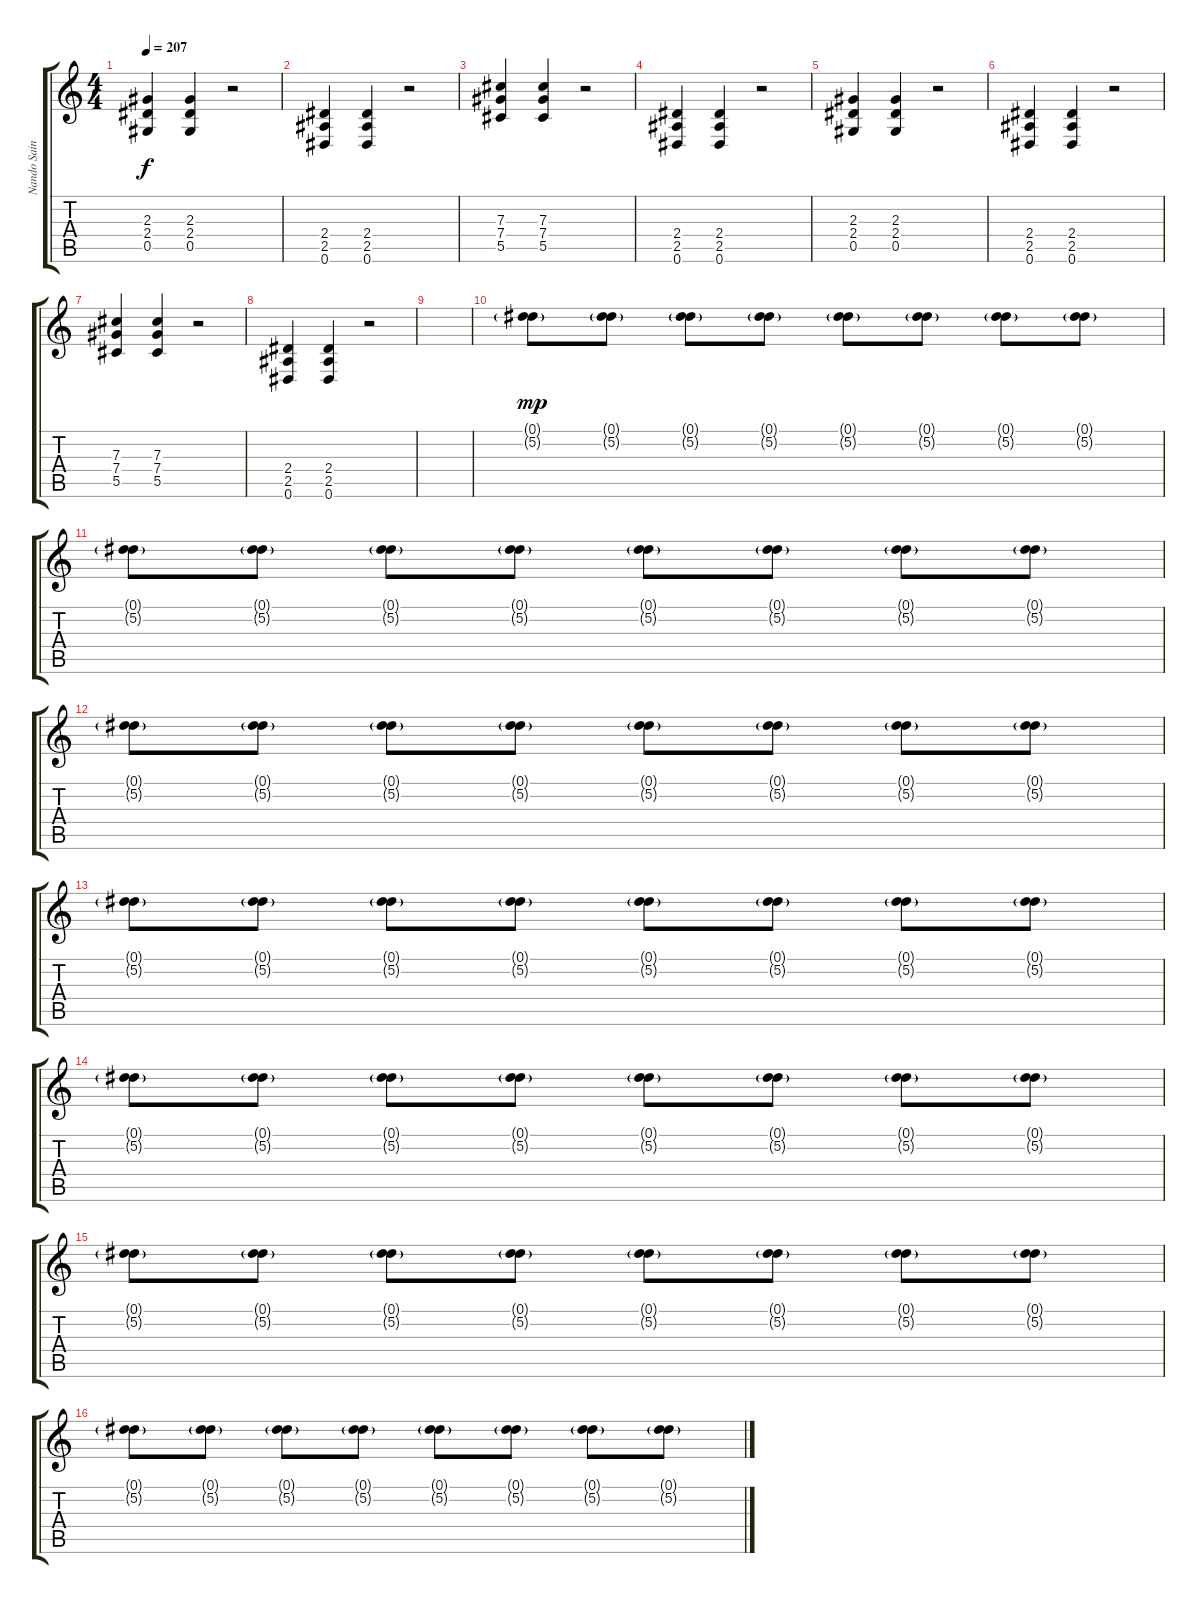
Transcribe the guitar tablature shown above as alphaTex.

\track ("Nando Sainz (Rellenos)" "Nando Sain") {instrument overdrivenguitar}
\staff {score tabs}
\tuning (Eb4 Bb3 Gb3 Db3 Ab2 Eb2) {hide}
\ts (4 4)
\tempo 207
\clef g2
\ks c
(2.3 2.4 0.5).4{dy f} (2.3 2.4 0.5).4 r.2 |
(2.4 2.5 0.6).4 (2.4 2.5 0.6).4 r.2 |
(7.3 7.4 5.5).4 (7.3 7.4 5.5).4 r.2 |
(2.4 2.5 0.6).4 (2.4 2.5 0.6).4 r.2 |
(2.3 2.4 0.5).4 (2.3 2.4 0.5).4 r.2 |
(2.4 2.5 0.6).4 (2.4 2.5 0.6).4 r.2 |
(7.3 7.4 5.5).4 (7.3 7.4 5.5).4 r.2 |
(2.4 2.5 0.6).4 (2.4 2.5 0.6).4 r.2 |
|
(0.1{g} 5.2{g}).8{dy mp} (0.1{g} 5.2{g}).8 (0.1{g} 5.2{g}).8 (0.1{g} 5.2{g}).8 (0.1{g} 5.2{g}).8 (0.1{g} 5.2{g}).8 (0.1{g} 5.2{g}).8 (0.1{g} 5.2{g}).8 |
(0.1{g} 5.2{g}).8 (0.1{g} 5.2{g}).8 (0.1{g} 5.2{g}).8 (0.1{g} 5.2{g}).8 (0.1{g} 5.2{g}).8 (0.1{g} 5.2{g}).8 (0.1{g} 5.2{g}).8 (0.1{g} 5.2{g}).8 |
(0.1{g} 5.2{g}).8 (0.1{g} 5.2{g}).8 (0.1{g} 5.2{g}).8 (0.1{g} 5.2{g}).8 (0.1{g} 5.2{g}).8 (0.1{g} 5.2{g}).8 (0.1{g} 5.2{g}).8 (0.1{g} 5.2{g}).8 |
(0.1{g} 5.2{g}).8 (0.1{g} 5.2{g}).8 (0.1{g} 5.2{g}).8 (0.1{g} 5.2{g}).8 (0.1{g} 5.2{g}).8 (0.1{g} 5.2{g}).8 (0.1{g} 5.2{g}).8 (0.1{g} 5.2{g}).8 |
(0.1{g} 5.2{g}).8 (0.1{g} 5.2{g}).8 (0.1{g} 5.2{g}).8 (0.1{g} 5.2{g}).8 (0.1{g} 5.2{g}).8 (0.1{g} 5.2{g}).8 (0.1{g} 5.2{g}).8 (0.1{g} 5.2{g}).8 |
(0.1{g} 5.2{g}).8 (0.1{g} 5.2{g}).8 (0.1{g} 5.2{g}).8 (0.1{g} 5.2{g}).8 (0.1{g} 5.2{g}).8 (0.1{g} 5.2{g}).8 (0.1{g} 5.2{g}).8 (0.1{g} 5.2{g}).8 |
(0.1{g} 5.2{g}).8 (0.1{g} 5.2{g}).8 (0.1{g} 5.2{g}).8 (0.1{g} 5.2{g}).8 (0.1{g} 5.2{g}).8 (0.1{g} 5.2{g}).8 (0.1{g} 5.2{g}).8 (0.1{g} 5.2{g}).8
